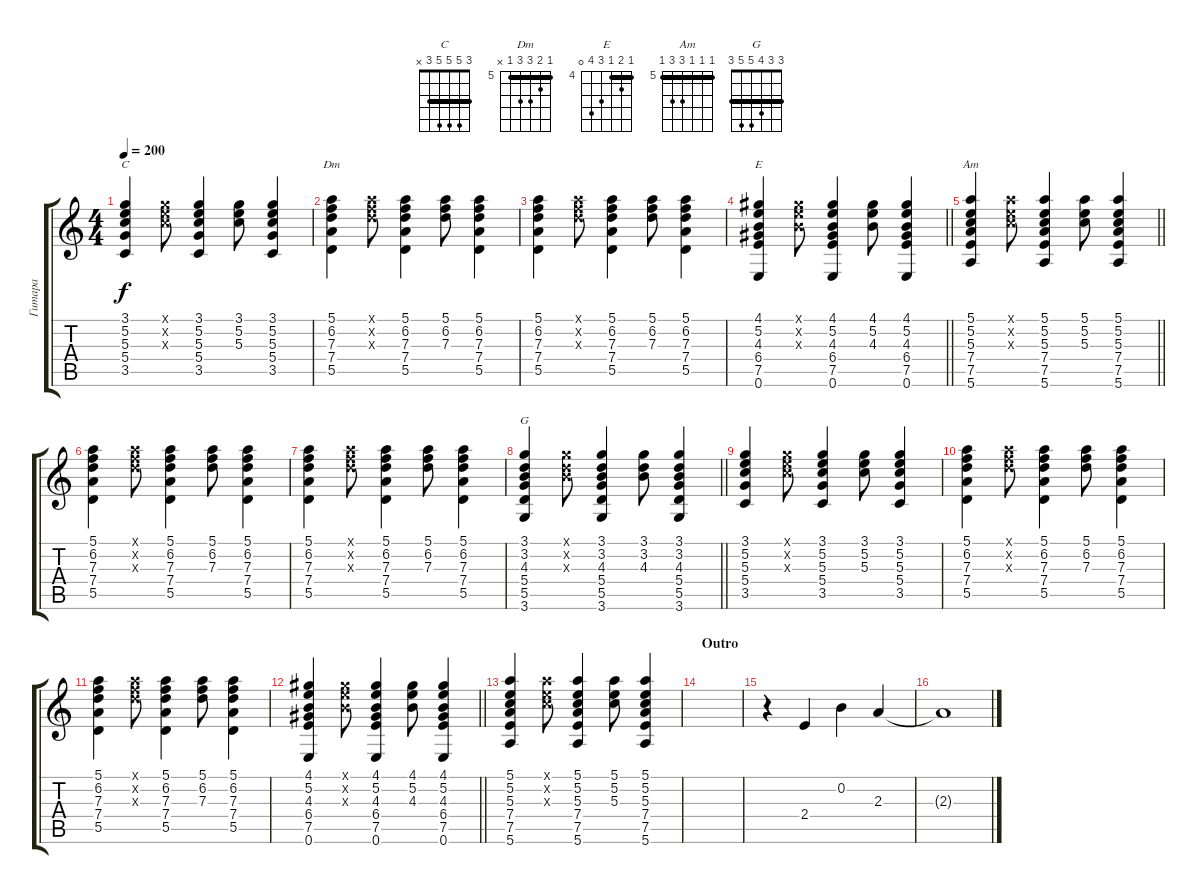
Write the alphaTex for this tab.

\track ("Гитара" "Гитара") {instrument acousticguitarsteel}
\staff {score tabs}
\tuning (E4 B3 G3 D3 A2 E2) {hide}
\chord ("C" 3 5 5 5 3 x) {barre 3}
\chord ("Dm" 5 6 7 7 5 x) {firstfret 5 barre 5}
\chord ("E" 4 5 4 6 7 0) {firstfret 4 barre 4}
\chord ("Am" 5 5 5 7 7 5) {firstfret 5 barre 5}
\chord ("G" 3 3 4 5 5 3) {barre 3}
\ts (4 4)
\tempo 200
\clef g2
\ks c
(3.1 5.2 5.3 5.4 3.5).4{ch "C" dy f} (3.1{x} 5.2{x} 5.3{x}).8 (3.1 5.2 5.3 5.4 3.5).4 (3.1 5.2 5.3).8 (3.1 5.2 5.3 5.4 3.5).4 |
(5.1 6.2 7.3 7.4 5.5).4{ch "Dm"} (5.1{x} 6.2{x} 7.3{x}).8 (5.1 6.2 7.3 7.4 5.5).4 (5.1 6.2 7.3).8 (5.1 6.2 7.3 7.4 5.5).4 |
(5.1 6.2 7.3 7.4 5.5).4 (5.1{x} 6.2{x} 7.3{x}).8 (5.1 6.2 7.3 7.4 5.5).4 (5.1 6.2 7.3).8 (5.1 6.2 7.3 7.4 5.5).4 |
\barLineRight lightlight
(4.1 5.2 4.3 6.4 7.5 0.6).4{ch "E"} (4.1{x} 5.2{x} 4.3{x}).8 (4.1 5.2 4.3 6.4 7.5 0.6).4 (4.1 5.2 4.3).8 (4.1 5.2 4.3 6.4 7.5 0.6).4 |
\barLineRight lightlight
(5.1 5.2 5.3 7.4 7.5 5.6).4{ch "Am"} (5.1{x} 5.2{x} 5.3{x}).8 (5.1 5.2 5.3 7.4 7.5 5.6).4 (5.1 5.2 5.3).8 (5.1 5.2 5.3 7.4 7.5 5.6).4 |
(5.1 6.2 7.3 7.4 5.5).4 (5.1{x} 6.2{x} 7.3{x}).8 (5.1 6.2 7.3 7.4 5.5).4 (5.1 6.2 7.3).8 (5.1 6.2 7.3 7.4 5.5).4 |
(5.1 6.2 7.3 7.4 5.5).4 (5.1{x} 6.2{x} 7.3{x}).8 (5.1 6.2 7.3 7.4 5.5).4 (5.1 6.2 7.3).8 (5.1 6.2 7.3 7.4 5.5).4 |
\barLineRight lightlight
(3.1 3.2 4.3 5.4 5.5 3.6).4{ch "G"} (3.1{x} 3.2{x} 4.3{x}).8 (3.1 3.2 4.3 5.4 5.5 3.6).4 (3.1 3.2 4.3).8 (3.1 3.2 4.3 5.4 5.5 3.6).4 |
(3.1 5.2 5.3 5.4 3.5).4 (3.1{x} 5.2{x} 5.3{x}).8 (3.1 5.2 5.3 5.4 3.5).4 (3.1 5.2 5.3).8 (3.1 5.2 5.3 5.4 3.5).4 |
(5.1 6.2 7.3 7.4 5.5).4 (5.1{x} 6.2{x} 7.3{x}).8 (5.1 6.2 7.3 7.4 5.5).4 (5.1 6.2 7.3).8 (5.1 6.2 7.3 7.4 5.5).4 |
(5.1 6.2 7.3 7.4 5.5).4 (5.1{x} 6.2{x} 7.3{x}).8 (5.1 6.2 7.3 7.4 5.5).4 (5.1 6.2 7.3).8 (5.1 6.2 7.3 7.4 5.5).4 |
\barLineRight lightlight
(4.1 5.2 4.3 6.4 7.5 0.6).4 (4.1{x} 5.2{x} 4.3{x}).8 (4.1 5.2 4.3 6.4 7.5 0.6).4 (4.1 5.2 4.3).8 (4.1 5.2 4.3 6.4 7.5 0.6).4 |
(5.1 5.2 5.3 7.4 7.5 5.6).4 (5.1{x} 5.2{x} 5.3{x}).8 (5.1 5.2 5.3 7.4 7.5 5.6).4 (5.1 5.2 5.3).8 (5.1 5.2 5.3 7.4 7.5 5.6).4 |
\section ("" "Outro")
|
r.4{volume 14 balance 4 instrument distortionguitar} 2.4.4 0.2.4 2.3.4 |
2.3{t}.1
